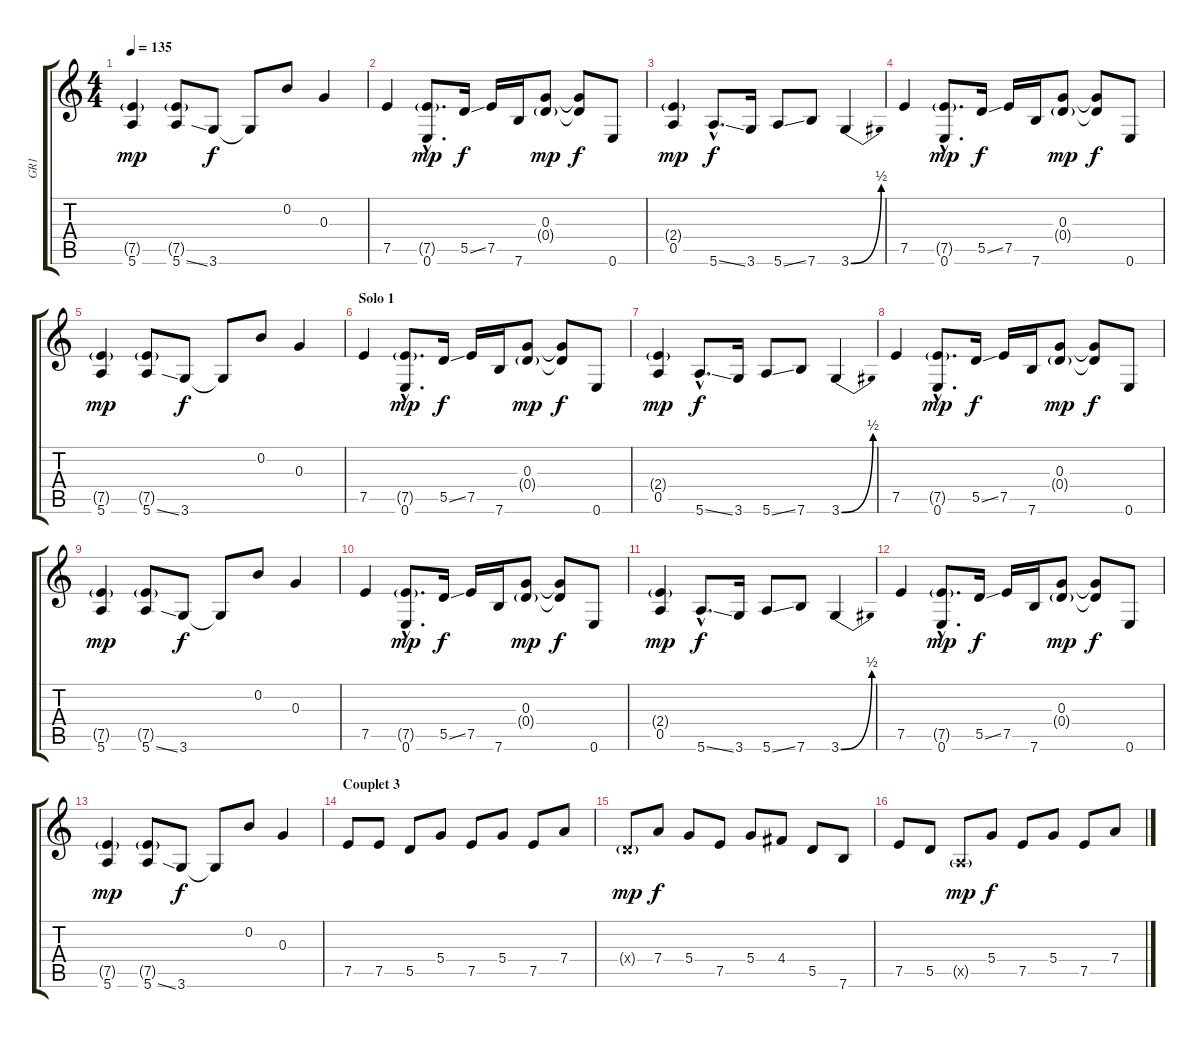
\track ("GR1" "GR1") {instrument distortionguitar}
\staff {score tabs}
\tuning (E4 B3 G3 D3 A2 E2) {hide}
\ts (4 4)
\tempo 135
\clef g2
\ks c
(7.5{g} 5.6).4{dy mp} (7.5{g} 5.6{ss}).8 3.6.8{dy f} 3.6{t}.8 0.2.8 0.3.4 |
7.5.4 (7.5{g hac} 0.6{hac}).8{d dy mp} 5.5{ss}.16{dy f} 7.5.16 7.6.16 (0.3 0.4{g}).8{dy mp} (0.3{t} 0.4{t}).8{dy f} 0.6.8 |
(2.4{g} 0.5).4{dy mp} 5.6{ss hac}.8{d dy f} 3.6.16 5.6{ss}.8 7.6.8 3.6{be (bend 0 0 60 2)}.4 |
7.5.4 (7.5{g hac} 0.6{hac}).8{d dy mp} 5.5{ss}.16{dy f} 7.5.16 7.6.16 (0.3 0.4{g}).8{dy mp} (0.3{t} 0.4{t}).8{dy f} 0.6.8 |
(7.5{g} 5.6).4{dy mp} (7.5{g} 5.6{ss}).8 3.6.8{dy f} 3.6{t}.8 0.2.8 0.3.4 |
\section ("" "Solo 1")
7.5.4 (7.5{g hac} 0.6{hac}).8{d dy mp} 5.5{ss}.16{dy f} 7.5.16 7.6.16 (0.3 0.4{g}).8{dy mp} (0.3{t} 0.4{t}).8{dy f} 0.6.8 |
(2.4{g} 0.5).4{dy mp} 5.6{ss hac}.8{d dy f} 3.6.16 5.6{ss}.8 7.6.8 3.6{be (bend 0 0 60 2)}.4 |
7.5.4 (7.5{g hac} 0.6{hac}).8{d dy mp} 5.5{ss}.16{dy f} 7.5.16 7.6.16 (0.3 0.4{g}).8{dy mp} (0.3{t} 0.4{t}).8{dy f} 0.6.8 |
(7.5{g} 5.6).4{dy mp} (7.5{g} 5.6{ss}).8 3.6.8{dy f} 3.6{t}.8 0.2.8 0.3.4 |
7.5.4 (7.5{g hac} 0.6{hac}).8{d dy mp} 5.5{ss}.16{dy f} 7.5.16 7.6.16 (0.3 0.4{g}).8{dy mp} (0.3{t} 0.4{t}).8{dy f} 0.6.8 |
(2.4{g} 0.5).4{dy mp} 5.6{ss hac}.8{d dy f} 3.6.16 5.6{ss}.8 7.6.8 3.6{be (bend 0 0 60 2)}.4 |
7.5.4 (7.5{g hac} 0.6{hac}).8{d dy mp} 5.5{ss}.16{dy f} 7.5.16 7.6.16 (0.3 0.4{g}).8{dy mp} (0.3{t} 0.4{t}).8{dy f} 0.6.8 |
(7.5{g} 5.6).4{dy mp} (7.5{g} 5.6{ss}).8 3.6.8{dy f} 3.6{t}.8 0.2.8 0.3.4 |
\section ("" "Couplet 3")
7.5.8 7.5.8 5.5.8 5.4.8 7.5.8 5.4.8 7.5.8 7.4.8 |
0.4{g x}.8{dy mp} 7.4.8{dy f} 5.4.8 7.5.8 5.4.8 4.4.8 5.5.8 7.6.8 |
7.5.8 5.5.8 0.5{g x}.8{dy mp} 5.4.8{dy f} 7.5.8 5.4.8 7.5.8 7.4.8
